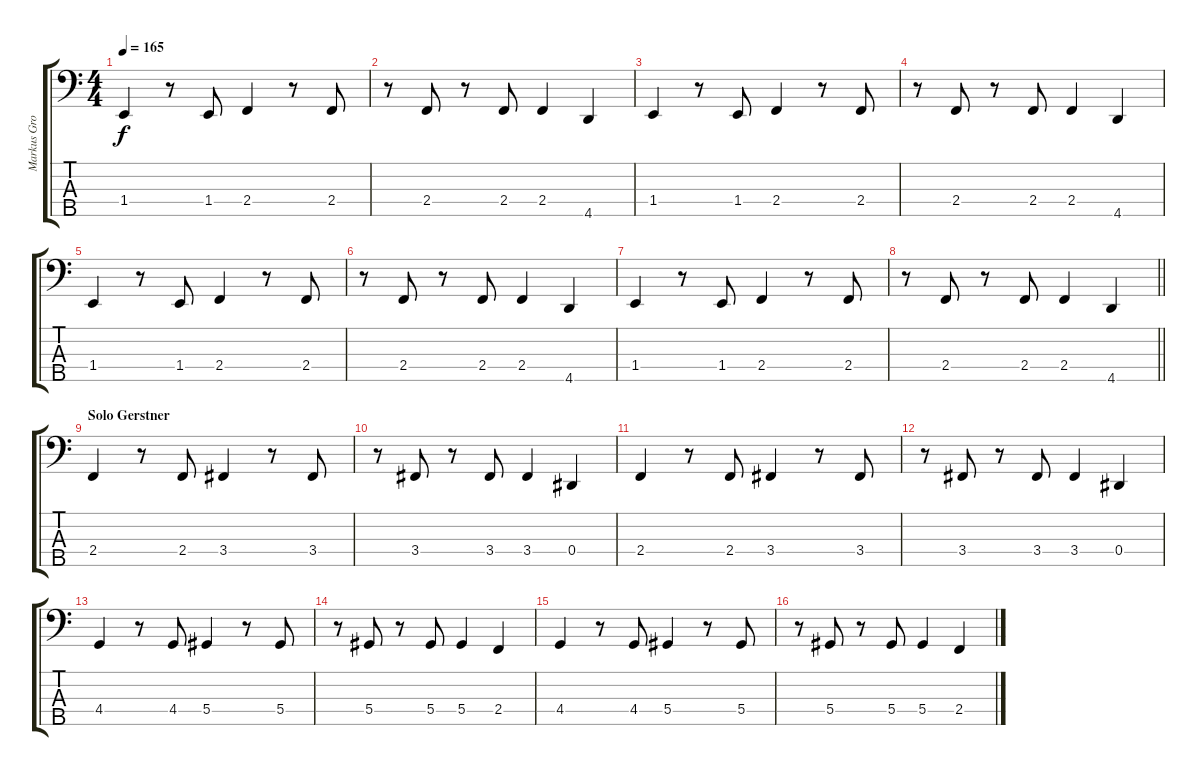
\track ("Markus Grosskopf" "Markus Gro") {instrument electricbasspick}
\staff {score tabs}
\tuning (Gb2 Db2 Ab1 Eb1 Bb0) {hide}
\ts (4 4)
\tempo 165
\clef f4
\ks c
1.4.4{dy f} r.8 1.4.8 2.4.4 r.8 2.4.8 |
r.8 2.4.8 r.8 2.4.8 2.4.4 4.5.4 |
1.4.4 r.8 1.4.8 2.4.4 r.8 2.4.8 |
r.8 2.4.8 r.8 2.4.8 2.4.4 4.5.4 |
1.4.4 r.8 1.4.8 2.4.4 r.8 2.4.8 |
r.8 2.4.8 r.8 2.4.8 2.4.4 4.5.4 |
1.4.4 r.8 1.4.8 2.4.4 r.8 2.4.8 |
\barLineRight lightlight
r.8 2.4.8 r.8 2.4.8 2.4.4 4.5.4 |
\section ("" "Solo Gerstner")
2.4.4 r.8 2.4.8 3.4.4 r.8 3.4.8 |
r.8 3.4.8 r.8 3.4.8 3.4.4 0.4.4 |
2.4.4 r.8 2.4.8 3.4.4 r.8 3.4.8 |
r.8 3.4.8 r.8 3.4.8 3.4.4 0.4.4 |
4.4.4 r.8 4.4.8 5.4.4 r.8 5.4.8 |
r.8 5.4.8 r.8 5.4.8 5.4.4 2.4.4 |
4.4.4 r.8 4.4.8 5.4.4 r.8 5.4.8 |
r.8 5.4.8 r.8 5.4.8 5.4.4 2.4.4
